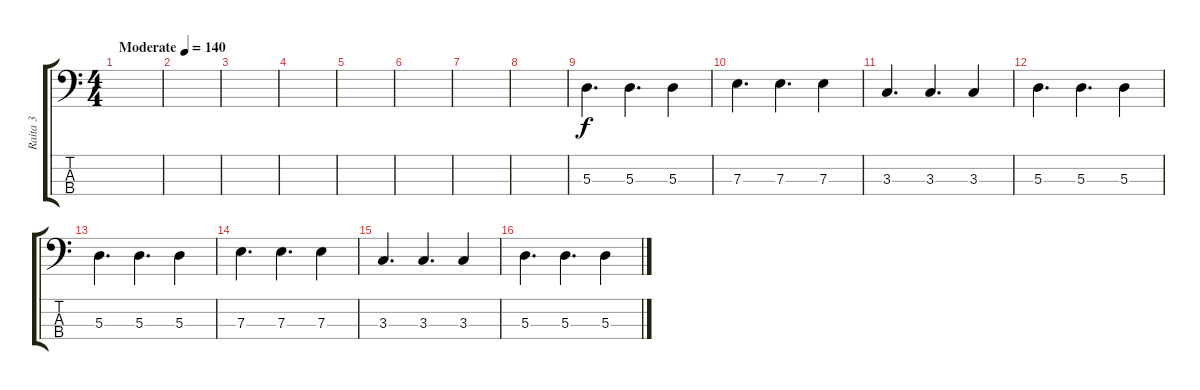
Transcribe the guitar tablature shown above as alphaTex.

\track ("Raita 3" "Raita 3") {instrument electricbassfinger}
\staff {score tabs}
\tuning (G2 D2 A1 E1) {hide}
\ts (4 4)
\tempo (140 "Moderate")
\clef f4
\ks c
|
|
|
|
|
|
|
|
5.3.4{d} 5.3.4{d} 5.3.4 |
7.3.4{d} 7.3.4{d} 7.3.4 |
3.3.4{d} 3.3.4{d} 3.3.4 |
5.3.4{d} 5.3.4{d} 5.3.4 |
5.3.4{d} 5.3.4{d} 5.3.4 |
7.3.4{d} 7.3.4{d} 7.3.4 |
3.3.4{d} 3.3.4{d} 3.3.4 |
5.3.4{d} 5.3.4{d} 5.3.4
